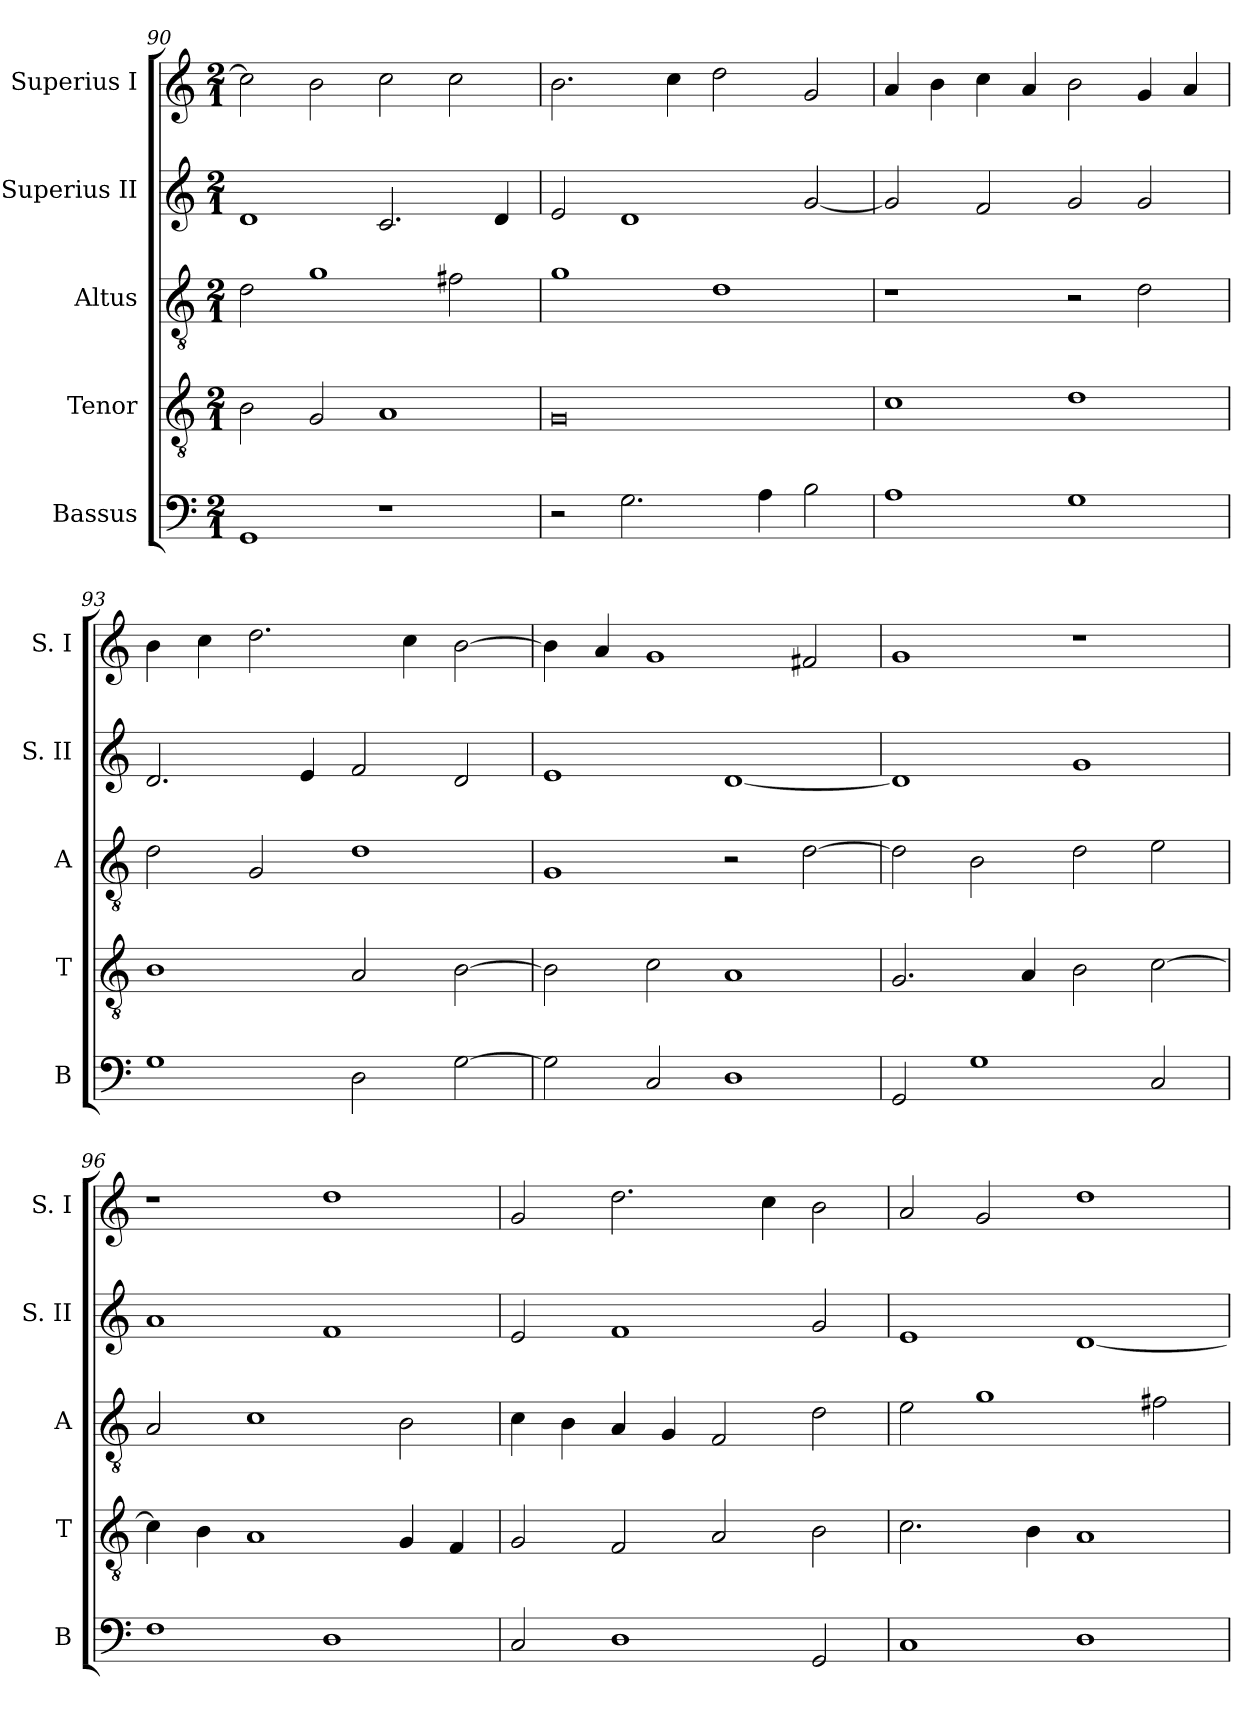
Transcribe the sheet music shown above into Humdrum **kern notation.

**kern	**kern	**kern	**kern	**kern
*part5	*part4	*part3	*part2	*part1
*staff5	*staff4	*staff3	*staff2	*staff1
*I"Bassus	*I"Tenor	*I"Altus	*I"Superius II	*I"Superius I
*I'B	*I'T	*I'A	*I'S. II	*I'S. I
*clefF4	*clefGv2	*clefGv2	*clefG2	*clefG2
*k[]	*k[]	*k[]	*k[]	*k[]
*C:	*C:	*C:	*C:	*C:
*M2/1	*M2/1	*M2/1	*M2/1	*M2/1
=90	=90	=90	=90	=90
1GG	2B	2d	1d	2cc]
.	2G	1g	.	2b
1r	1A	.	2.c	2cc
.	.	2f#X	.	2cc
.	.	.	4d	.
=91	=91	=91	=91	=91
2r	0G	1g	2e	2.b
2.G	.	.	1d	.
.	.	.	.	4cc
.	.	1d	.	2dd
4A	.	.	.	.
2B	.	.	[2g	2g
=92	=92	=92	=92	=92
1A	1c	1r	2g]	4a
.	.	.	.	4b
.	.	.	2f	4cc
.	.	.	.	4a
1G	1d	2r	2g	2b
.	.	2d	2g	4g
.	.	.	.	4a
=93	=93	=93	=93	=93
1G	1B	2d	2.d	4b
.	.	.	.	4cc
.	.	2G	.	2.dd
.	.	.	4e	.
2D	2A	1d	2f	.
.	.	.	.	4cc
[2G	[2B	.	2d	[2b
=94	=94	=94	=94	=94
2G]	2B]	1G	1e	4b]
.	.	.	.	4a
2C	2c	.	.	1g
1D	1A	2r	[1d	.
.	.	[2d	.	2f#X
=95	=95	=95	=95	=95
2GG	2.G	2d]	1d]	1g
1G	.	2B	.	.
.	4A	.	.	.
.	2B	2d	1g	1r
2C	[2c	2e	.	.
=96	=96	=96	=96	=96
1F	4c]	2A	1a	1r
.	4B	.	.	.
.	1A	1c	.	.
1D	.	.	1f	1dd
.	4G	2B	.	.
.	4F	.	.	.
=97	=97	=97	=97	=97
2C	2G	4c	2e	2g
.	.	4B	.	.
1D	2F	4A	1f	2.dd
.	.	4G	.	.
.	2A	2F	.	.
.	.	.	.	4cc
2GG	2B	2d	2g	2b
=98	=98	=98	=98	=98
1C	2.c	2e	1e	2a
.	.	1g	.	2g
.	4B	.	.	.
1D	1A	.	[1d	1dd
.	.	2f#X	.	.
=	=	=	=	=
*-	*-	*-	*-	*-
